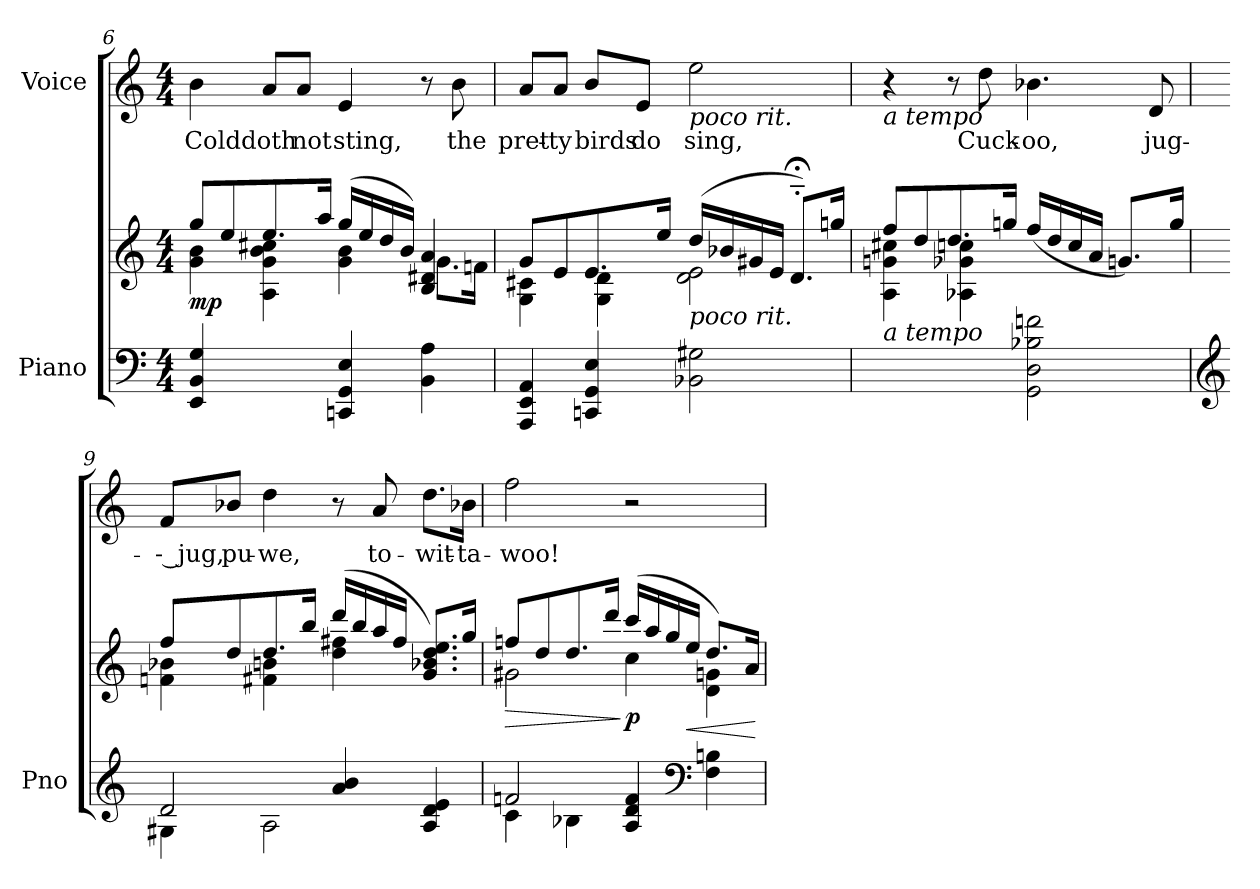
**kern	**kern	**dynam	**kern	**text
*part2	*part2	*part2	*part1	*part1
*staff3	*staff2	*staff2/3	*staff1	*staff1
*I"Piano	*	*	*I"Voice	*
*I'Pno	*	*	*	*
*clefF4	*clefG2	*	*clefG2	*
*k[]	*k[]	*	*k[]	*
*M4/4	*M4/4	*	*M4/4	*
=6	=6	=6	=6	=6
*	*^	*	*	*
!	!	!	!LO:DY:b	!	!LO:LY:b
4EE/ 4BB/ 4G/	8gg/L	4g\ 4b\	mp	4b\	Cold
.	8ee/	.	.	.	.
!	!	!	!	!	!LO:LY:b
4ryy	8.ee/	4A\ 4g\ 4b\ 4cc#X\	.	8a/L	doth
!	!	!	!	!	!LO:LY:b
.	.	.	.	8a/J	not
.	16aa/Jk	.	.	.	.
!	!	!	!	!	!LO:LY:b
4CCn/ 4GG/ 4E/	(16gg/LL	4g\ 4b\	.	4e/	sting,
.	16ee/	.	.	.	.
.	16dd/	.	.	.	.
.	16b/JJ)	.	.	.	.
4BB\ 4A\	4B/ 4d#X/ 4a/	8.g\L	.	8r	.
!	!	!	!	!	!LO:LY:b
.	.	.	.	8b\	the
.	.	16fn\Jk	.	.	.
!!LO:PB:g=z
=7	=7	=7	=7	=7	=7
!	!	!	!	!	!LO:LY:b
4AAA/ 4EE/ 4AA/	8g/L	4G\ 4c#X\	.	8a/L	pret-
!	!	!	!	!	!LO:LY:b
.	8e/	.	.	8a/J	-ty
!	!	!	!	!	!LO:LY:b
4CCn/ 4GG/ 4E/	8.e/	4G\ 4d\	.	8b/L	birds
!	!	!	!	!	!LO:LY:b
.	.	.	.	8e/J	do
.	16ee/Jk	.	.	.	.
!	!	!	!	!LO:TX:b:i:t=poco rit.	!
!	!LO:TX:b:i:t=poco rit.	!	!	!	!
!	!	!	!	!	!LO:LY:b
2BB-X\ 2G#X\	(16dd/LL	2d\ 2e\	.	2ee\	sing,
.	16b-X/	.	.	.	.
.	16g#X/	.	.	.	.
.	16e/JJ	.	.	.	.
.	8.d;<'~/L)	.	.	.	.
.	16ggn/Jk	.	.	.	.
=8	=8	=8	=8	=8	=8
!	!	!	!	!LO:TX:b:i:t=a tempo	!
!	!LO:TX:b:i:t=a tempo	!	!	!	!
2ryy	8ff/L	4A\ 4gn\ 4cc#X\	.	4r	.
.	8dd/	.	.	.	.
.	8.dd/	4A-X\ 4g-X\ 4ccn\	.	8r	.
!	!	!	!	!	!LO:LY:b
.	.	.	.	8dd\	Cuck-
.	16ggn/Jk	.	.	.	.
!	!	!	!	!	!LO:LY:b
2GG\ 2D\ 2B-X\ 2fn\	(>16ff/LL	2ryy	.	4.b-X\	-oo,
.	16dd/	.	.	.	.
.	16cc/	.	.	.	.
.	16a/JJ	.	.	.	.
.	8.gn/L)	.	.	.	.
!	!	!	!	!	!LO:LY:b
.	.	.	.	8d/	jug-
.	16gg/Jk	.	.	.	.
!!LO:LB:g=z
=9	=9	=9	=9	=9	=9
*clefG2	*	*	*	*	*
*^	*	*	*	*	*
!	!	!	!	!	!	!LO:LY:b
2d/	4G#X\	8ff/L	4fn\ 4b-X\	.	8f/L	-- jug,
!	!	!	!	!	!	!LO:LY:b
.	.	8dd/	.	.	8b-X/J	pu-
!	!	!	!	!	!	!LO:LY:b
.	2A\	8.dd/	4f#X\ 4bn\	.	4dd\	-we,
.	.	16bb/Jk	.	.	.	.
4a/ 4b/	.	(16ddd/LL	4dd\ 4ff#X\	.	8r	.
.	.	16bb/	.	.	.	.
!	!	!	!	!	!	!LO:LY:b
.	.	16aa/	.	.	8a/	to-
.	.	16ff#/JJ	.	.	.	.
!	!	!	!	!	!	!LO:LY:b
4A/ 4d/ 4e/	4ryy	8.g/ 8.b-X/ 8.dd/ 8.ee/L)	4ryy	.	8.dd\L	-wit-
!	!	!	!	!	!	!LO:LY:b
.	.	16gg/Jk	.	.	16b-X\Jk	-ta-
=10	=10	=10	=10	=10	=10	=10
!	!	!	!	!LO:HP:b	!	!LO:LY:b
2fn/	4c\	8ffn/L	2g#X\	>	2ff\	-woo!
.	.	8dd/	.	.	.	.
.	4B-X\	8.dd/	.	.	.	.
.	.	16ddd/Jk	.	.	.	.
!	!	!	!	!LO:DY:n=1:b	!	!
4A/ 4d/ 4f/	2ryy	(16ccc/LL	4cc\	] p	2r	.
.	.	16aa/	.	.	.	.
.	.	16gg/	.	.	.	.
!	!	!	!	!LO:HP:b	!	!
.	.	16ee/JJ	.	<	.	.
*clefF4	*	*	*	*	*	*
4F\ 4Bn\	.	8.dd/L)	4d\ 4gn\	.	.	.
.	.	16a/Jk	.	.	.	.
*v	*v	*	*	*	*	*
*	*v	*v	*	*	*
.	.	[	.	.
=	=	=	=	=
*-	*-	*-	*-	*-
